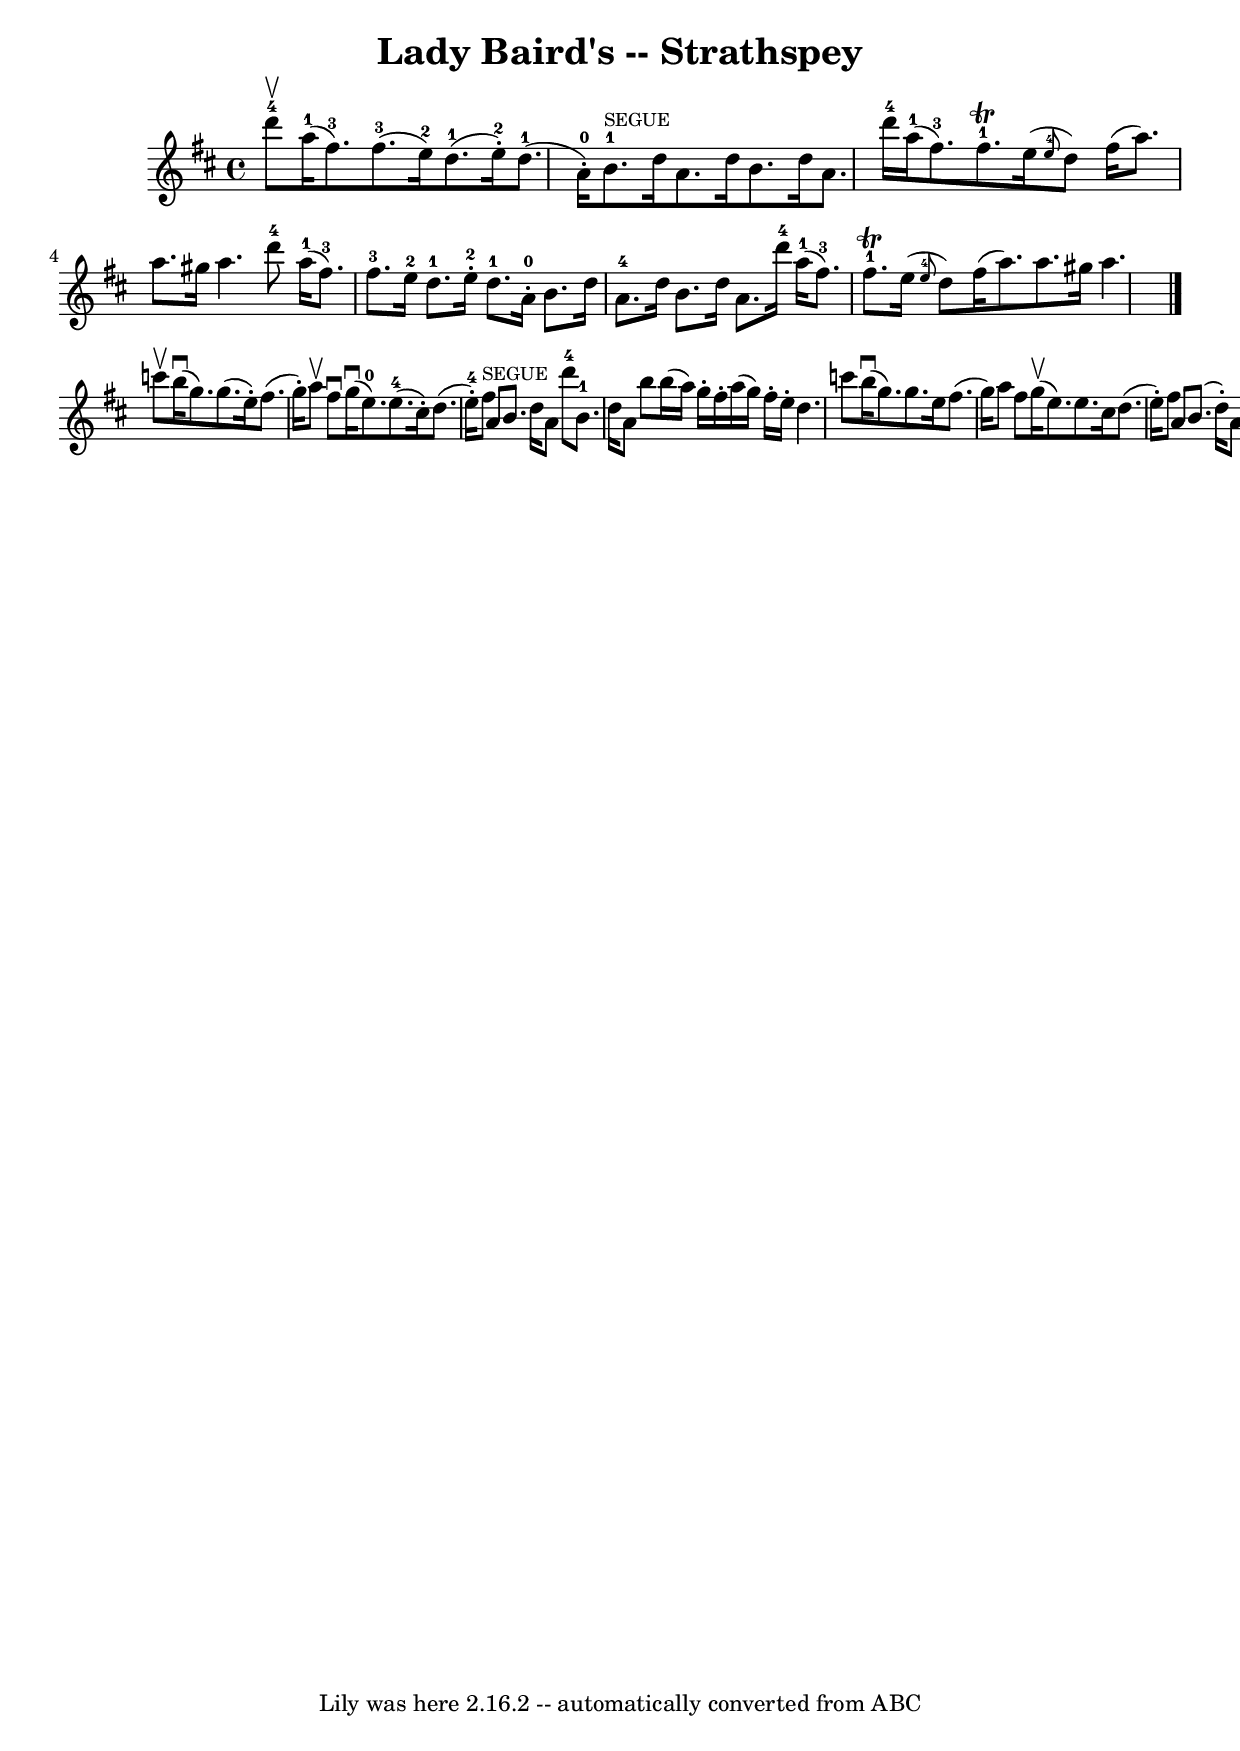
\version "2.16.2"
\include "Mammoth.ily"
\header {
  %% book = "Ryan's Mammoth Collection"
 crossRefNumber = "1"
 footnotes = "\\\\161 961"
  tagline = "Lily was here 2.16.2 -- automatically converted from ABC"
  title = "Lady Baird's -- Strathspey"

}
voicedefault =  {


  \override Staff.TimeSignature #'style = #'C
  \time 4/4 
  \key d \major d'''8-4^\upbow  |
 a''16-1( fs''8.-3) fs''8.-3(e''16-2) d''8.-1(e''16-2-.) d''8.-1(a'16-0-.)    |
 b'8.-1^\segue d''16 a'8. d''16 b'8. d''16 a'8. d'''16-4    |
  
 a''16-1(fs''8.-3) fs''8.-1^\trill e''16 (\grace {    
 e''8-4 
  } d''8) fs''16 (a''8.) a''8. gs''16 a''4. d'''8-4    |
 a''16-1(fs''8.-3) fs''8.-3 e''16-2 d''8.-1 e''16-2-. d''8.-1 a'16-0-.     |
 b'8. d''16 a'8.-4 d''16 b'8. d''16 a'8. d'''16-4    |
 a''16-1(fs''8.-3) fs''8.-1^\trill e''16 (\grace { e''8-4 
			  } d''8) fs''16 ( a''8.) a''8. gs''16 a''4.    \bar "|." c'''8^\upbow  |
 b''16^\downbow(g''8.) g''8. (e''16-.) fs''8. (g''16-.) a''8^\upbow fs''8^\downbow    |
 g''16^\downbow(e''8.-0) e''8.-4(cs''16-.) d''8. (e''16-4-.) fs''8^\segue a'8    |
 b'8. d''16 a'8 d'''8-4 b'8.-1 d''16 a'8 b''8     |
 b''16 (a''16) g''16-. fs''16-. a''16 (g''16) fs''16-. e''16-. d''4. c'''8    |
  
 b''16^\downbow(g''8.) g''8. e''16 fs''8. (g''16) a''8 fs''8     |
 g''16^\upbow(e''8.) e''8. cs''16 d''8. (e''16-.) fs''8 a'8    |
 b'8. (d''16-.) a'8 d'''8-4 b'8.^\upbow(d''16-.) a'8 b''8     |
 b''16 ( a''16) g''16-. fs''16-. a''16 (g''16) fs''16-. e''16-. d''4.    \bar " |."   

}

\score{
  <<

    \context Staff="default"
    {
      \voicedefault 
      
    }

  >>
  \layout {
    
  }
  \midi {
  }

}
